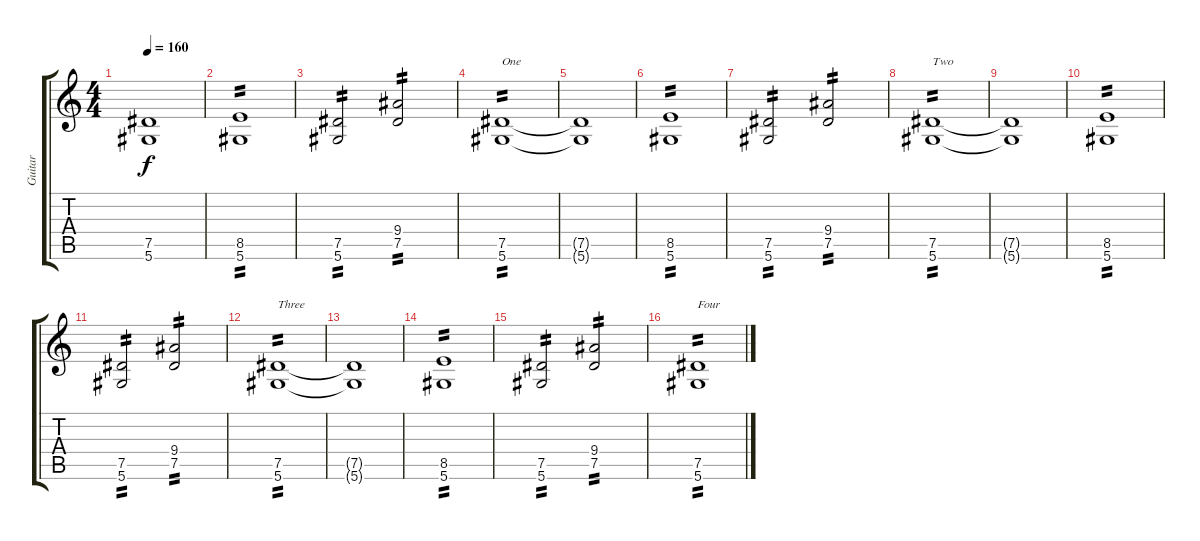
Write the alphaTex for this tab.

\track ("Guitar" "Guitar") {instrument distortionguitar}
\staff {score tabs}
\tuning (Eb4 Bb3 Gb3 Db3 Ab2 Eb2) {hide}
\ts (4 4)
\tempo 160
\clef g2
\ks c
(7.5{t} 5.6{t}).1{dy f} |
(8.5 5.6).1{tp 2} |
(7.5 5.6).2{tp 2} (9.4 7.5).2{tp 2} |
(7.5 5.6).1{txt "One" tp 2} |
(7.5{t} 5.6{t}).1 |
(8.5 5.6).1{tp 2} |
(7.5 5.6).2{tp 2} (9.4 7.5).2{tp 2} |
(7.5 5.6).1{txt "Two" tp 2} |
(7.5{t} 5.6{t}).1 |
(8.5 5.6).1{tp 2} |
(7.5 5.6).2{tp 2} (9.4 7.5).2{tp 2} |
(7.5 5.6).1{txt "Three" tp 2} |
(7.5{t} 5.6{t}).1 |
(8.5 5.6).1{tp 2} |
(7.5 5.6).2{tp 2} (9.4 7.5).2{tp 2} |
(7.5 5.6).1{txt "Four" tp 2}
